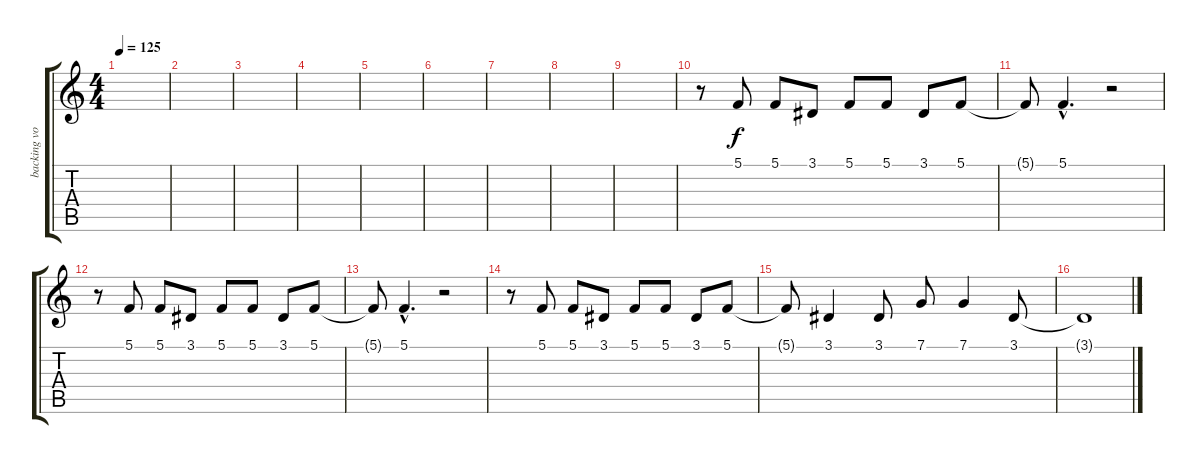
\track ("backing vocals" "backing vo") {instrument piccolo}
\staff {score tabs}
\tuning (C4 G3 Eb3 Bb2 F2 C2) {hide}
\ts (4 4)
\tempo 125
\clef g2
\ks c
|
|
|
|
|
|
|
\section ("" "")
|
|
r.8 5.1.8 5.1.8 3.1.8 5.1.8 5.1.8 3.1.8 5.1.8 |
5.1{t}.8 5.1{hac}.4{d} r.2 |
r.8 5.1.8 5.1.8 3.1.8 5.1.8 5.1.8 3.1.8 5.1.8 |
5.1{t}.8 5.1{hac}.4{d} r.2 |
r.8 5.1.8 5.1.8 3.1.8 5.1.8 5.1.8 3.1.8 5.1.8 |
5.1{t}.8 3.1.4 3.1.8 7.1.8 7.1.4 3.1.8 |
\section ("" "")
3.1{t}.1
